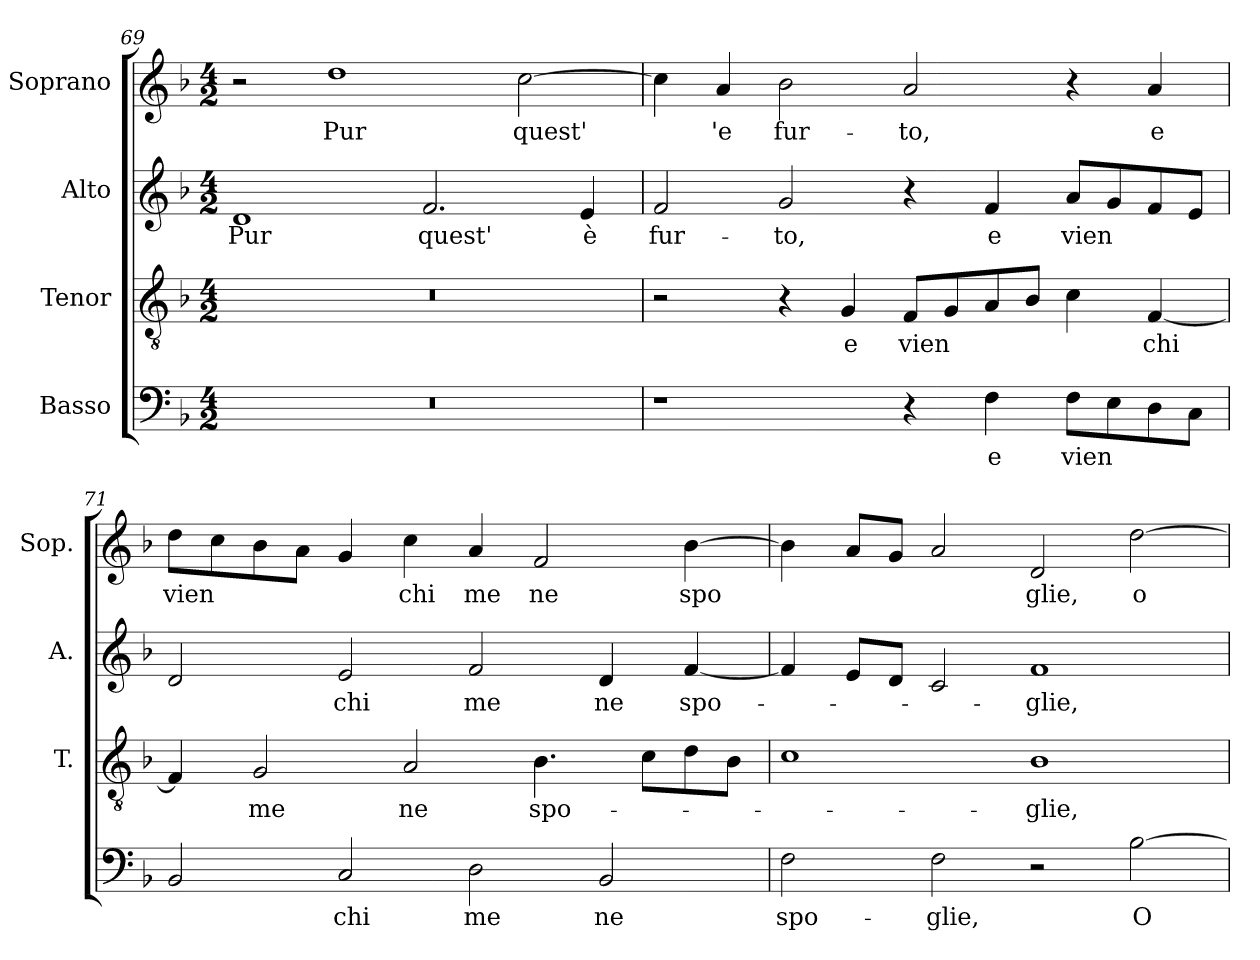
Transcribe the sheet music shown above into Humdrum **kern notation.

**kern	**text	**kern	**text	**kern	**text	**kern	**text
*part4	*part4	*part3	*part3	*part2	*part2	*part1	*part1
*staff4	*staff4	*staff3	*staff3	*staff2	*staff2	*staff1	*staff1
*I"Basso	*	*I"Tenor	*	*I"Alto	*	*I"Soprano	*
*	*	*I'T.	*	*I'A.	*	*I'Sop.	*
!!LO:LB:g=z
*clefF4	*	*clefGv2	*	*clefG2	*	*clefG2	*
*	*	*ITrd7c12	*	*	*	*	*
*k[b-]	*	*k[b-]	*	*k[b-]	*	*k[b-]	*
*F:	*	*F:	*	*F:	*	*F:	*
*M4/2	*	*M4/2	*	*M4/2	*	*M4/2	*
=69	=69	=69	=69	=69	=69	=69	=69
!LO:N:vis=1	!	!LO:N:vis=1	!	!	!	!	!
!	!	!	!	!	!LO:LY:b:color=#000000	!	!
0r	.	0r	.	1di	Pur	2r	.
!	!	!	!	!	!	!	!LO:LY:b:color=#000000
.	.	.	.	.	.	1ddi	Pur
!	!	!	!	!	!LO:LY:b:color=#000000	!	!
.	.	.	.	2.fi/	quest'	.	.
!	!	!	!	!	!	!	!LO:LY:b:color=#000000
.	.	.	.	.	.	[>2cci\	quest'
!	!	!	!	!	!LO:LY:b:color=#000000	!	!
.	.	.	.	4ei/	è	.	.
=70	=70	=70	=70	=70	=70	=70	=70
!	!	!	!	!	!LO:LY:b:color=#000000	!	!
1r	.	2r	.	2fi/	fur-	4cci\]	.
!	!	!	!	!	!	!	!LO:LY:b:color=#000000
.	.	.	.	.	.	4ai/	'e
!	!	!	!	!	!LO:LY:b:color=#000000	!	!
!	!	!	!	!	!	!	!LO:LY:b:color=#000000
.	.	4r	.	2gi/	-to,	2b-i\	fur-
!	!	!	!LO:LY:b:color=#000000	!	!	!	!
.	.	4GGi/	e	.	.	.	.
!	!	!	!LO:LY:b:color=#000000	!	!	!	!
!	!	!	!	!	!	!	!LO:LY:b:color=#000000
4r	.	8FFi/L	vien	4r	.	2ai/	-to,
.	.	8GGi/	.	.	.	.	.
!	!LO:LY:b:color=#000000	!	!	!	!	!	!
!	!	!	!	!	!LO:LY:b:color=#000000	!	!
4Fi\	e	8AAi/	.	4fi/	e	.	.
.	.	8BB-i/J	.	.	.	.	.
!	!LO:LY:b:color=#000000	!	!	!	!	!	!
!	!	!	!	!	!LO:LY:b:color=#000000	!	!
8Fi\L	vien	4Ci\	.	8ai/L	vien	4r	.
8Ei\	.	.	.	8gi/	.	.	.
!	!	!	!LO:LY:b:color=#000000	!	!	!	!
!	!	!	!	!	!	!	!LO:LY:b:color=#000000
8Di\	.	[<4FFi/	chi	8fi/	.	4ai/	e
8Ci\J	.	.	.	8ei/J	.	.	.
=71	=71	=71	=71	=71	=71	=71	=71
!	!	!	!	!	!	!	!LO:LY:b:color=#000000
2BB-i/	.	4FFi/]	.	2di/	.	8ddi\L	vien
.	.	.	.	.	.	8cci\	.
!	!	!	!LO:LY:b:color=#000000	!	!	!	!
.	.	2GGi/	me	.	.	8b-i\	.
.	.	.	.	.	.	8ai\J	.
!	!LO:LY:b:color=#000000	!	!	!	!	!	!
!	!	!	!	!	!LO:LY:b:color=#000000	!	!
2Ci/	chi	.	.	2ei/	chi	4gi/	.
!	!	!	!LO:LY:b:color=#000000	!	!	!	!
!	!	!	!	!	!	!	!LO:LY:b:color=#000000
.	.	2AAi/	ne	.	.	4cci\	chi
!	!LO:LY:b:color=#000000	!	!	!	!	!	!
!	!	!	!	!	!LO:LY:b:color=#000000	!	!
!	!	!	!	!	!	!	!LO:LY:b:color=#000000
2Di\	me	.	.	2fi/	me	4ai/	me
!	!	!	!LO:LY:b:color=#000000	!	!	!	!
!	!	!	!	!	!	!	!LO:LY:b:color=#000000
.	.	4.BB-i\	spo-	.	.	2fi/	ne
!	!LO:LY:b:color=#000000	!	!	!	!	!	!
!	!	!	!	!	!LO:LY:b:color=#000000	!	!
2BB-i/	ne	.	.	4di/	ne	.	.
.	.	8Ci\L	.	.	.	.	.
!	!	!	!	!	!LO:LY:b:color=#000000	!	!
!	!	!	!	!	!	!	!LO:LY:b:color=#000000
.	.	8Di\	.	[<4fi/	spo-	[>4b-i\	spo
.	.	8BB-i\J	.	.	.	.	.
=72	=72	=72	=72	=72	=72	=72	=72
!	!LO:LY:b:color=#000000	!	!	!	!	!	!
2Fi\	spo-	1Ci	.	4fi/]	.	4b-i\]	.
.	.	.	.	8ei/L	.	8ai/L	.
.	.	.	.	8di/J	.	8gi/J	.
!	!LO:LY:b:color=#000000	!	!	!	!	!	!
2Fi\	-glie,	.	.	2ci/	.	2ai/	.
!	!	!	!LO:LY:b:color=#000000	!	!	!	!
!	!	!	!	!	!LO:LY:b:color=#000000	!	!
!	!	!	!	!	!	!	!LO:LY:b:color=#000000
2r	.	1BB-i	-glie,	1fi	-glie,	2di/	glie,
!	!LO:LY:b:color=#000000	!	!	!	!	!	!
!	!	!	!	!	!	!	!LO:LY:b:color=#000000
[>2B-i\	O	.	.	.	.	[>2ddi\	o
=	=	=	=	=	=	=	=
*-	*-	*-	*-	*-	*-	*-	*-
